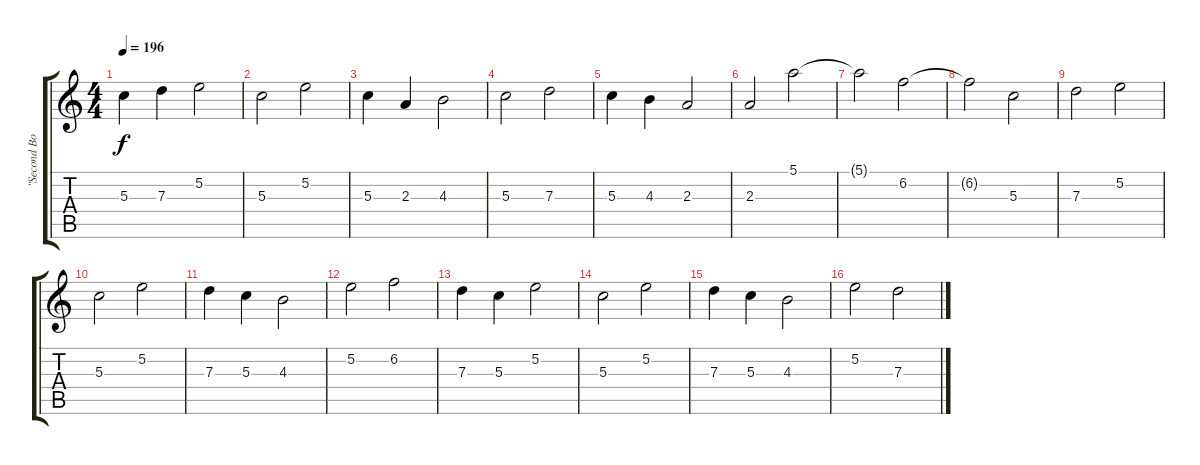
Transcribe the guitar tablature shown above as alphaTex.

\track ("\"Second Bombarde\"" "\"Second Bo") {instrument overdrivenguitar}
\staff {score tabs}
\tuning (E4 B3 G3 D3 A2 E2) {hide}
\ts (4 4)
\tempo 196
\clef g2
\ks c
5.3.4{dy f} 7.3.4 5.2.2 |
5.3.2 5.2.2 |
5.3.4 2.3.4 4.3.2 |
5.3.2 7.3.2 |
5.3.4 4.3.4 2.3.2 |
2.3.2 5.1.2 |
5.1{t}.2 6.2.2 |
6.2{t}.2 5.3.2 |
7.3.2 5.2.2 |
5.3.2 5.2.2 |
7.3.4 5.3.4 4.3.2 |
5.2.2 6.2.2 |
7.3.4 5.3.4 5.2.2 |
5.3.2 5.2.2 |
7.3.4 5.3.4 4.3.2 |
5.2.2 7.3.2
